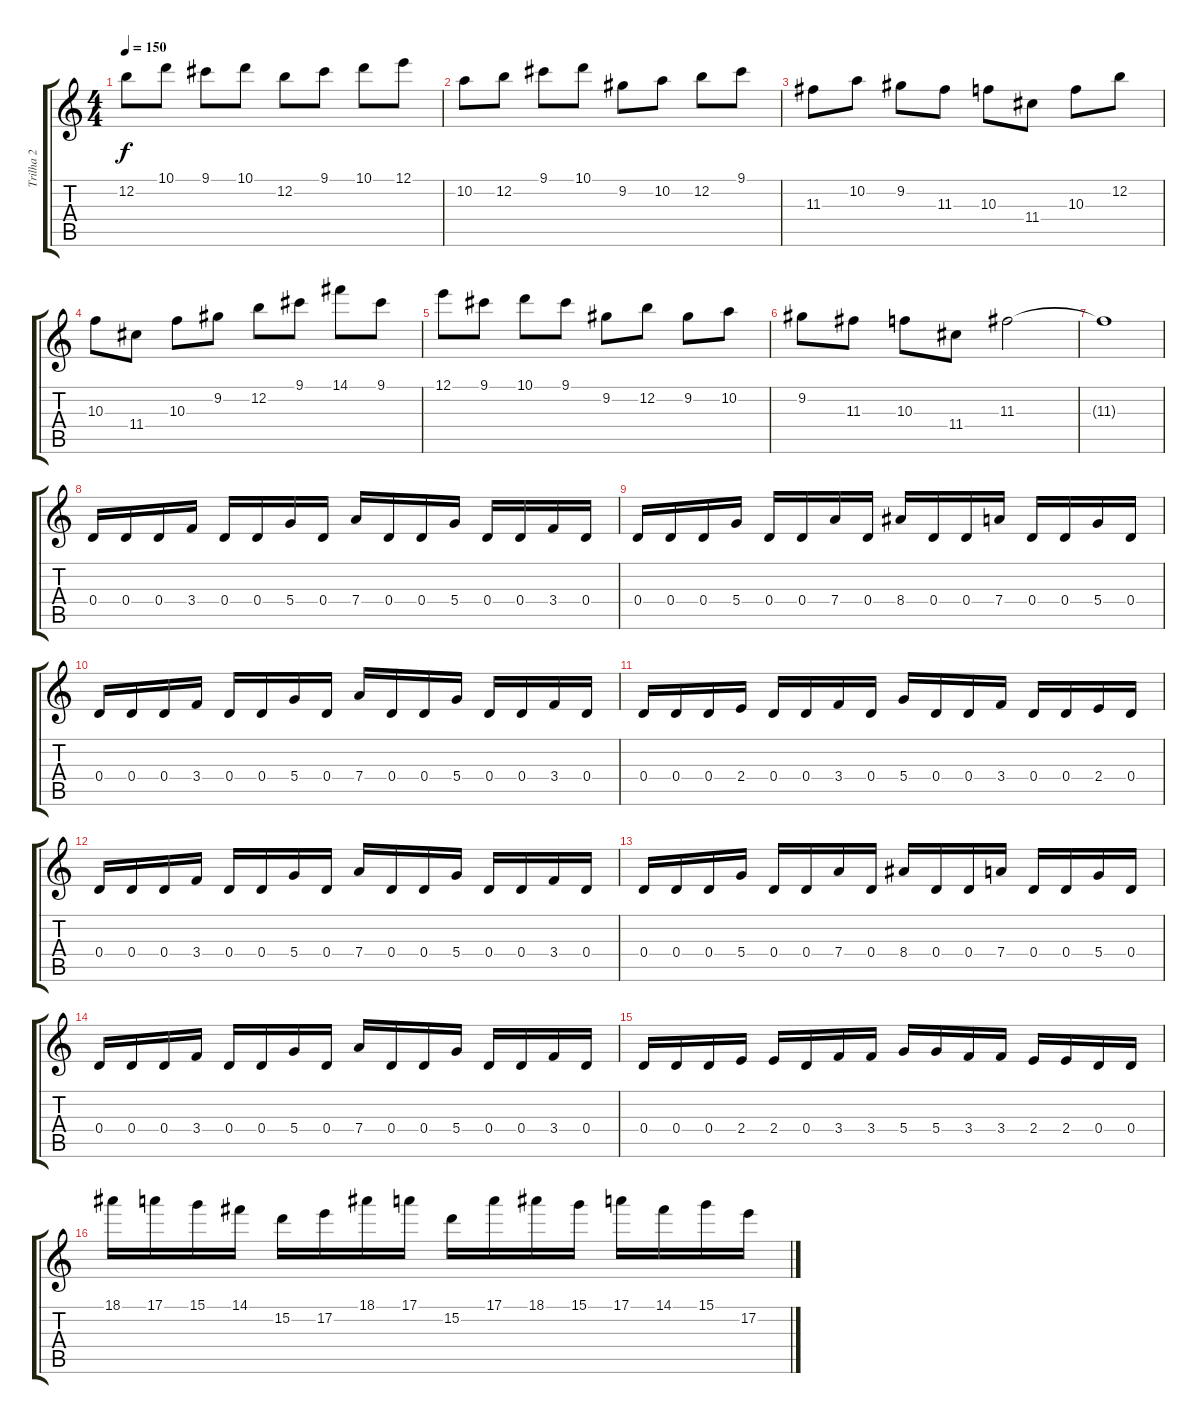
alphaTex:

\track ("Trilha 2" "Trilha 2") {instrument overdrivenguitar}
\staff {score tabs}
\tuning (E4 B3 G3 D3 A2 E2) {hide}
\ts (4 4)
\tempo 150
\clef g2
\ks c
12.2.8{dy f instrument overdrivenguitar} 10.1.8 9.1.8 10.1.8 12.2.8 9.1.8 10.1.8 12.1.8 |
10.2.8 12.2.8 9.1.8 10.1.8 9.2.8 10.2.8 12.2.8 9.1.8 |
11.3.8 10.2.8 9.2.8 11.3.8 10.3.8 11.4.8 10.3.8 12.2.8 |
10.3.8 11.4.8 10.3.8 9.2.8 12.2.8 9.1.8 14.1.8 9.1.8 |
12.1.8 9.1.8 10.1.8 9.1.8 9.2.8 12.2.8 9.2.8 10.2.8 |
9.2.8 11.3.8 10.3.8 11.4.8 11.3.2 |
11.3{t}.1 |
0.4.16 0.4.16 0.4.16 3.4.16 0.4.16 0.4.16 5.4.16 0.4.16 7.4.16 0.4.16 0.4.16 5.4.16 0.4.16 0.4.16 3.4.16 0.4.16 |
0.4.16 0.4.16 0.4.16 5.4.16 0.4.16 0.4.16 7.4.16 0.4.16 8.4.16 0.4.16 0.4.16 7.4.16 0.4.16 0.4.16 5.4.16 0.4.16 |
0.4.16 0.4.16 0.4.16 3.4.16 0.4.16 0.4.16 5.4.16 0.4.16 7.4.16 0.4.16 0.4.16 5.4.16 0.4.16 0.4.16 3.4.16 0.4.16 |
0.4.16 0.4.16 0.4.16 2.4.16 0.4.16 0.4.16 3.4.16 0.4.16 5.4.16 0.4.16 0.4.16 3.4.16 0.4.16 0.4.16 2.4.16 0.4.16 |
0.4.16 0.4.16 0.4.16 3.4.16 0.4.16 0.4.16 5.4.16 0.4.16 7.4.16 0.4.16 0.4.16 5.4.16 0.4.16 0.4.16 3.4.16 0.4.16 |
0.4.16 0.4.16 0.4.16 5.4.16 0.4.16 0.4.16 7.4.16 0.4.16 8.4.16 0.4.16 0.4.16 7.4.16 0.4.16 0.4.16 5.4.16 0.4.16 |
0.4.16 0.4.16 0.4.16 3.4.16 0.4.16 0.4.16 5.4.16 0.4.16 7.4.16 0.4.16 0.4.16 5.4.16 0.4.16 0.4.16 3.4.16 0.4.16 |
0.4.16 0.4.16 0.4.16 2.4.16 2.4.16 0.4.16 3.4.16 3.4.16 5.4.16 5.4.16 3.4.16 3.4.16 2.4.16 2.4.16 0.4.16 0.4.16 |
18.1.16 17.1.16 15.1.16 14.1.16 15.2.16 17.2.16 18.1.16 17.1.16 15.2.16 17.1.16 18.1.16 15.1.16 17.1.16 14.1.16 15.1.16 17.2.16
